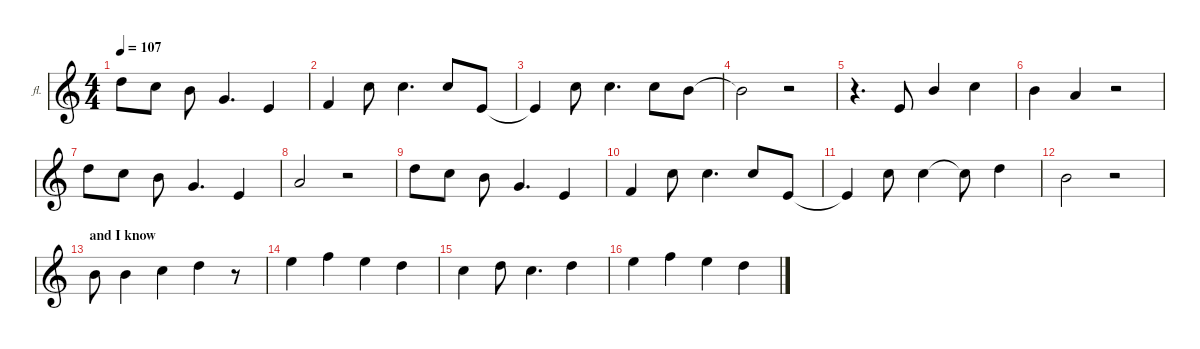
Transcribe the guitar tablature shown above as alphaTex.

\defaultSystemsLayout 4
\hideDynamics
\bracketExtendMode nobrackets
\firstSystemTrackNameOrientation horizontal
\otherSystemsTrackNameOrientation horizontal
\track ("Flute" "fl.") {solo instrument flute}
\staff {score}
\tuning (E4 B3 G3 D3 A2 E2)
\ts (4 4)
\tempo 107
\clef g2
\ks aminor
10.1.8{dy f beam Down} 8.1.8{beam Down} 7.1.8{beam Down} 3.1.4{d beam Up} 5.2.4{beam Up} |
1.1.4{beam Up} 8.1.8{beam Down} 8.1.4{d beam Down} 8.1.8{beam Up} 0.1.8{beam Up} |
0.1{t}.4{beam Up} 8.1.8{beam Down} 8.1.4{d beam Down} 13.2.8{beam Down} 7.1.8{beam Down} |
7.1{t}.2{beam Down} r.2{beam Down} |
r.4{d beam Down} 5.2.8{beam Up} 7.1.4{beam Up} 8.1.4{beam Down} |
7.1.4{beam Down} 5.1.4{beam Up} r.2{beam Up} |
10.1.8{beam Down} 8.1.8{beam Down} 7.1.8{beam Down} 3.1.4{d beam Up} 5.2.4{beam Up} |
5.1.2{beam Up} r.2{beam Up} |
10.1.8{beam Down} 8.1.8{beam Down} 7.1.8{beam Down} 3.1.4{d beam Up} 5.2.4{beam Up} |
1.1.4{beam Up} 8.1.8{beam Down} 8.1.4{d beam Down} 8.1.8{beam Up} 0.1.8{beam Up} |
0.1{t}.4{beam Up} 8.1.8{beam Down} 8.1.4{beam Down} 8.1{t}.8{beam Down} 19.3.4{beam Down} |
12.2.2{beam Down} r.2{beam Down} |
\section ("" "and I know")
7.1.8{beam Down} 7.1.4{beam Down} 8.1.4{beam Down} 15.2.4{beam Down} r.8{beam Down} |
12.1.4{dy mf beam Down} 13.1.4{beam Down} 12.1.4{beam Down} 10.1.4{beam Down} |
8.1.4{beam Down} 10.1.8{beam Down} 8.1.4{d beam Down} 10.1.4{beam Down} |
12.1.4{beam Down} 13.1.4{beam Down} 12.1.4{beam Down} 10.1.4{beam Down}
